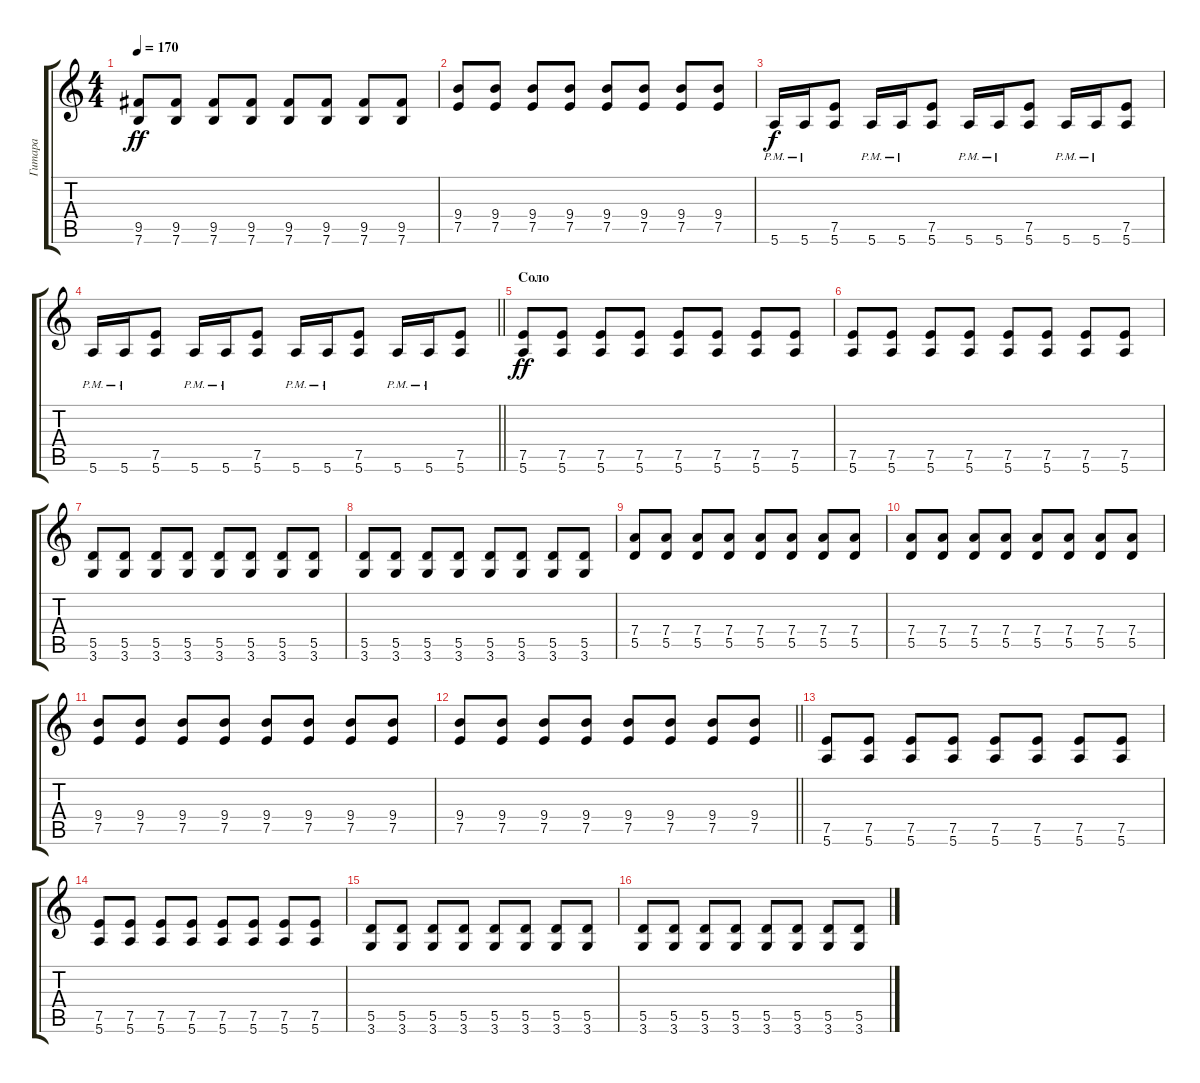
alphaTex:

\track ("Гитара" "Гитара") {instrument overdrivenguitar}
\staff {score tabs}
\tuning (E4 B3 G3 D3 A2 E2) {hide}
\ts (4 4)
\tempo 170
\clef g2
\ks c
(9.5 7.6).8{dy ff} (9.5 7.6).8 (9.5 7.6).8 (9.5 7.6).8 (9.5 7.6).8 (9.5 7.6).8 (9.5 7.6).8 (9.5 7.6).8 |
(9.4 7.5).8 (9.4 7.5).8 (9.4 7.5).8 (9.4 7.5).8 (9.4 7.5).8 (9.4 7.5).8 (9.4 7.5).8 (9.4 7.5).8 |
5.6{pm}.16{dy f} 5.6{pm}.16 (7.5 5.6).8 5.6{pm}.16 5.6{pm}.16 (7.5 5.6).8 5.6{pm}.16 5.6{pm}.16 (7.5 5.6).8 5.6{pm}.16 5.6{pm}.16 (7.5 5.6).8 |
\barLineRight lightlight
5.6{pm}.16 5.6{pm}.16 (7.5 5.6).8 5.6{pm}.16 5.6{pm}.16 (7.5 5.6).8 5.6{pm}.16 5.6{pm}.16 (7.5 5.6).8 5.6{pm}.16 5.6{pm}.16 (7.5 5.6).8 |
\section ("" "Соло")
(7.5 5.6).8{dy ff volume 8} (7.5 5.6).8 (7.5 5.6).8 (7.5 5.6).8 (7.5 5.6).8 (7.5 5.6).8 (7.5 5.6).8 (7.5 5.6).8 |
(7.5 5.6).8 (7.5 5.6).8 (7.5 5.6).8 (7.5 5.6).8 (7.5 5.6).8 (7.5 5.6).8 (7.5 5.6).8 (7.5 5.6).8 |
(5.5 3.6).8 (5.5 3.6).8 (5.5 3.6).8 (5.5 3.6).8 (5.5 3.6).8 (5.5 3.6).8 (5.5 3.6).8 (5.5 3.6).8 |
(5.5 3.6).8 (5.5 3.6).8 (5.5 3.6).8 (5.5 3.6).8 (5.5 3.6).8 (5.5 3.6).8 (5.5 3.6).8 (5.5 3.6).8 |
(7.4 5.5).8 (7.4 5.5).8 (7.4 5.5).8 (7.4 5.5).8 (7.4 5.5).8 (7.4 5.5).8 (7.4 5.5).8 (7.4 5.5).8 |
(7.4 5.5).8 (7.4 5.5).8 (7.4 5.5).8 (7.4 5.5).8 (7.4 5.5).8 (7.4 5.5).8 (7.4 5.5).8 (7.4 5.5).8 |
(9.4 7.5).8 (9.4 7.5).8 (9.4 7.5).8 (9.4 7.5).8 (9.4 7.5).8 (9.4 7.5).8 (9.4 7.5).8 (9.4 7.5).8 |
\barLineRight lightlight
(9.4 7.5).8 (9.4 7.5).8 (9.4 7.5).8 (9.4 7.5).8 (9.4 7.5).8 (9.4 7.5).8 (9.4 7.5).8 (9.4 7.5).8 |
\section ("" "")
(7.5 5.6).8 (7.5 5.6).8 (7.5 5.6).8 (7.5 5.6).8 (7.5 5.6).8 (7.5 5.6).8 (7.5 5.6).8 (7.5 5.6).8 |
(7.5 5.6).8 (7.5 5.6).8 (7.5 5.6).8 (7.5 5.6).8 (7.5 5.6).8 (7.5 5.6).8 (7.5 5.6).8 (7.5 5.6).8 |
(5.5 3.6).8 (5.5 3.6).8 (5.5 3.6).8 (5.5 3.6).8 (5.5 3.6).8 (5.5 3.6).8 (5.5 3.6).8 (5.5 3.6).8 |
(5.5 3.6).8 (5.5 3.6).8 (5.5 3.6).8 (5.5 3.6).8 (5.5 3.6).8 (5.5 3.6).8 (5.5 3.6).8 (5.5 3.6).8
